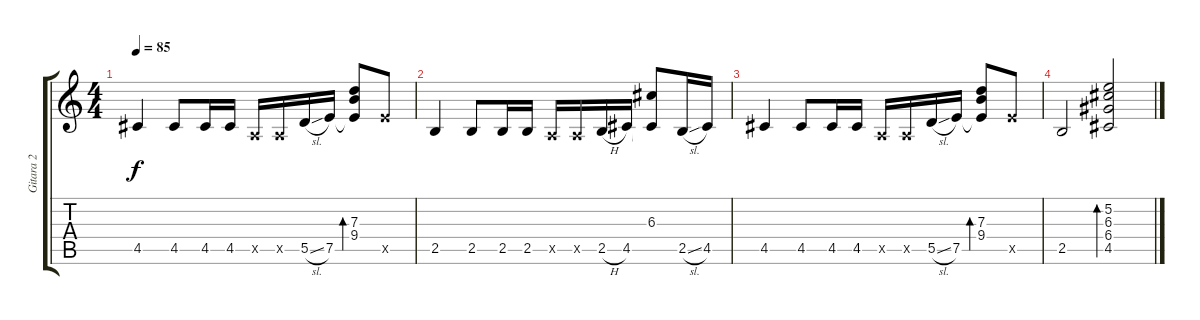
\track ("Gitara 2" "Gitara 2") {instrument electricguitarmuted}
\staff {score tabs}
\tuning (E4 B3 G3 D3 A2 E2) {hide}
\ts (4 4)
\tempo 85
\clef g2
\ks c
4.5.4{dy f} 4.5.8 4.5.16 4.5.16 0.5{x}.16 0.5{x}.16 5.5{sl}.16 7.5.16 (7.3 9.4 7.5{t}).8{bd 60} 7.5{x}.8 |
2.5.4 2.5.8 2.5.16 2.5.16 0.5{x}.16 0.5{x}.16 2.5{h}.16 4.5.16 (6.3 4.5{t}).8 2.5{sl}.16 4.5.16 |
4.5.4 4.5.8 4.5.16 4.5.16 0.5{x}.16 0.5{x}.16 5.5{sl}.16 7.5.16 (7.3 9.4 7.5{t}).8{bd 60} 7.5{x}.8 |
2.5.2 (5.2 6.3 6.4 4.5).2{bd 240}
